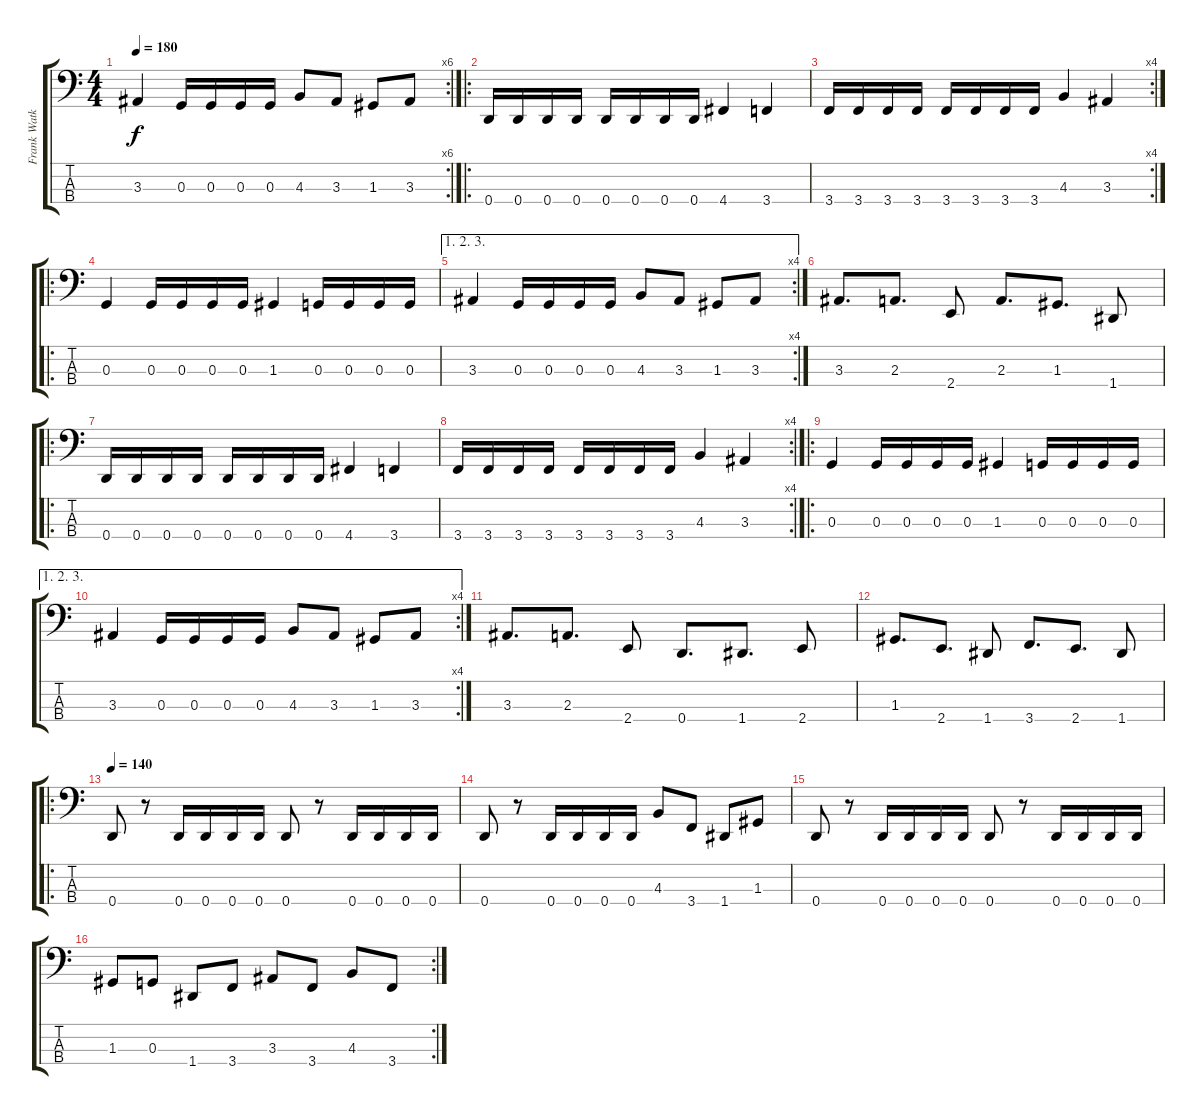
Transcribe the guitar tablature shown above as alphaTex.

\track ("Frank Watkins" "Frank Watk") {instrument electricbasspick}
\staff {score tabs}
\tuning (F2 C2 G1 D1) {hide}
\rc 6
\ts (4 4)
\tempo 180
\clef f4
\ks c
3.3.4{dy f} 0.3.16 0.3.16 0.3.16 0.3.16 4.3.8 3.3.8 1.3.8 3.3.8 |
\ro
0.4.16 0.4.16 0.4.16 0.4.16 0.4.16 0.4.16 0.4.16 0.4.16 4.4.4 3.4.4 |
\rc 4
3.4.16 3.4.16 3.4.16 3.4.16 3.4.16 3.4.16 3.4.16 3.4.16 4.3.4 3.3.4 |
\ro
0.3.4 0.3.16 0.3.16 0.3.16 0.3.16 1.3.4 0.3.16 0.3.16 0.3.16 0.3.16 |
\ae (1 2 3)
\rc 4
3.3.4 0.3.16 0.3.16 0.3.16 0.3.16 4.3.8 3.3.8 1.3.8 3.3.8 |
3.3.8{d} 2.3.8{d} 2.4.8 2.3.8{d} 1.3.8{d} 1.4.8 |
\ro
0.4.16 0.4.16 0.4.16 0.4.16 0.4.16 0.4.16 0.4.16 0.4.16 4.4.4 3.4.4 |
\rc 4
3.4.16 3.4.16 3.4.16 3.4.16 3.4.16 3.4.16 3.4.16 3.4.16 4.3.4 3.3.4 |
\ro
0.3.4 0.3.16 0.3.16 0.3.16 0.3.16 1.3.4 0.3.16 0.3.16 0.3.16 0.3.16 |
\ae (1 2 3)
\rc 4
3.3.4 0.3.16 0.3.16 0.3.16 0.3.16 4.3.8 3.3.8 1.3.8 3.3.8 |
3.3.8{d} 2.3.8{d} 2.4.8 0.4.8{d} 1.4.8{d} 2.4.8 |
1.3.8{d} 2.4.8{d} 1.4.8 3.4.8{d} 2.4.8{d} 1.4.8 |
\ro
\tempo 140
0.4.8 r.8 0.4.16 0.4.16 0.4.16 0.4.16 0.4.8 r.8 0.4.16 0.4.16 0.4.16 0.4.16 |
0.4.8 r.8 0.4.16 0.4.16 0.4.16 0.4.16 4.3.8 3.4.8 1.4.8 1.3.8 |
0.4.8 r.8 0.4.16 0.4.16 0.4.16 0.4.16 0.4.8 r.8 0.4.16 0.4.16 0.4.16 0.4.16 |
\rc 2
1.3.8 0.3.8 1.4.8 3.4.8 3.3.8 3.4.8 4.3.8 3.4.8
